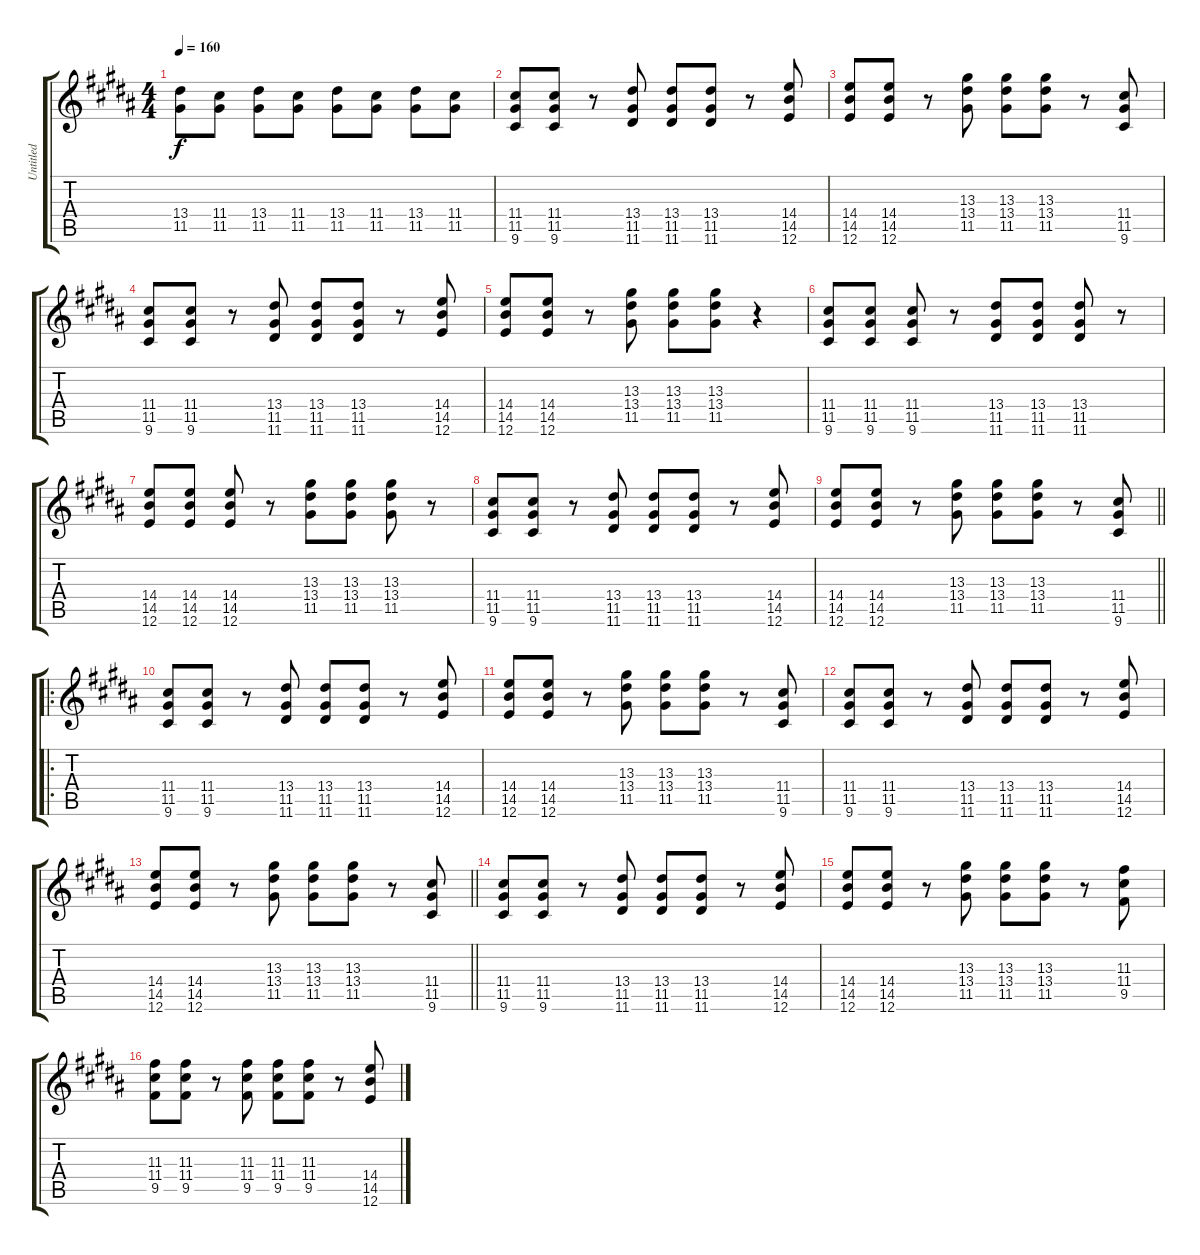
\track ("Untitled" "Untitled") {instrument distortionguitar}
\staff {score tabs}
\tuning (E4 B3 G3 D3 A2 E2) {hide}
\ts (4 4)
\tempo 160
\clef g2
\ks g#minor
(13.4 11.5).8{dy f} (11.4 11.5).8 (13.4 11.5).8 (11.4 11.5).8 (13.4 11.5).8 (11.4 11.5).8 (13.4 11.5).8 (11.4 11.5).8 |
\ks b
(11.4 11.5 9.6).8 (11.4 11.5 9.6).8 r.8 (13.4 11.5 11.6).8 (13.4 11.5 11.6).8 (13.4 11.5 11.6).8 r.8 (14.4 14.5 12.6).8 |
\ks g#minor
(14.4 14.5 12.6).8 (14.4 14.5 12.6).8 r.8 (13.3 13.4 11.5).8 (13.3 13.4 11.5).8 (13.3 13.4 11.5).8 r.8 (11.4 11.5 9.6).8 |
(11.4 11.5 9.6).8 (11.4 11.5 9.6).8 r.8 (13.4 11.5 11.6).8 (13.4 11.5 11.6).8 (13.4 11.5 11.6).8 r.8 (14.4 14.5 12.6).8 |
(14.4 14.5 12.6).8 (14.4 14.5 12.6).8 r.8 (13.3 13.4 11.5).8 (13.3 13.4 11.5).8 (13.3 13.4 11.5).8 r.4 |
\ks b
(11.4 11.5 9.6).8 (11.4 11.5 9.6).8 (11.4 11.5 9.6).8 r.8 (13.4 11.5 11.6).8 (13.4 11.5 11.6).8 (13.4 11.5 11.6).8 r.8 |
\ks g#minor
(14.4 14.5 12.6).8 (14.4 14.5 12.6).8 (14.4 14.5 12.6).8 r.8 (13.3 13.4 11.5).8 (13.3 13.4 11.5).8 (13.3 13.4 11.5).8 r.8 |
(11.4 11.5 9.6).8 (11.4 11.5 9.6).8 r.8 (13.4 11.5 11.6).8 (13.4 11.5 11.6).8 (13.4 11.5 11.6).8 r.8 (14.4 14.5 12.6).8 |
\barLineRight lightlight
(14.4 14.5 12.6).8 (14.4 14.5 12.6).8 r.8 (13.3 13.4 11.5).8 (13.3 13.4 11.5).8 (13.3 13.4 11.5).8 r.8 (11.4 11.5 9.6).8 |
\ro
\ks b
(11.4 11.5 9.6).8 (11.4 11.5 9.6).8 r.8 (13.4 11.5 11.6).8 (13.4 11.5 11.6).8 (13.4 11.5 11.6).8 r.8 (14.4 14.5 12.6).8 |
\ks g#minor
(14.4 14.5 12.6).8 (14.4 14.5 12.6).8 r.8 (13.3 13.4 11.5).8 (13.3 13.4 11.5).8 (13.3 13.4 11.5).8 r.8 (11.4 11.5 9.6).8 |
(11.4 11.5 9.6).8 (11.4 11.5 9.6).8 r.8 (13.4 11.5 11.6).8 (13.4 11.5 11.6).8 (13.4 11.5 11.6).8 r.8 (14.4 14.5 12.6).8 |
\barLineRight lightlight
(14.4 14.5 12.6).8 (14.4 14.5 12.6).8 r.8 (13.3 13.4 11.5).8 (13.3 13.4 11.5).8 (13.3 13.4 11.5).8 r.8 (11.4 11.5 9.6).8 |
\ks b
(11.4 11.5 9.6).8 (11.4 11.5 9.6).8 r.8 (13.4 11.5 11.6).8 (13.4 11.5 11.6).8 (13.4 11.5 11.6).8 r.8 (14.4 14.5 12.6).8 |
\ks g#minor
(14.4 14.5 12.6).8 (14.4 14.5 12.6).8 r.8 (13.3 13.4 11.5).8 (13.3 13.4 11.5).8 (13.3 13.4 11.5).8 r.8 (11.3 11.4 9.5).8 |
(11.3 11.4 9.5).8 (11.3 11.4 9.5).8 r.8 (11.3 11.4 9.5).8 (11.3 11.4 9.5).8 (11.3 11.4 9.5).8 r.8 (14.4 14.5 12.6).8
